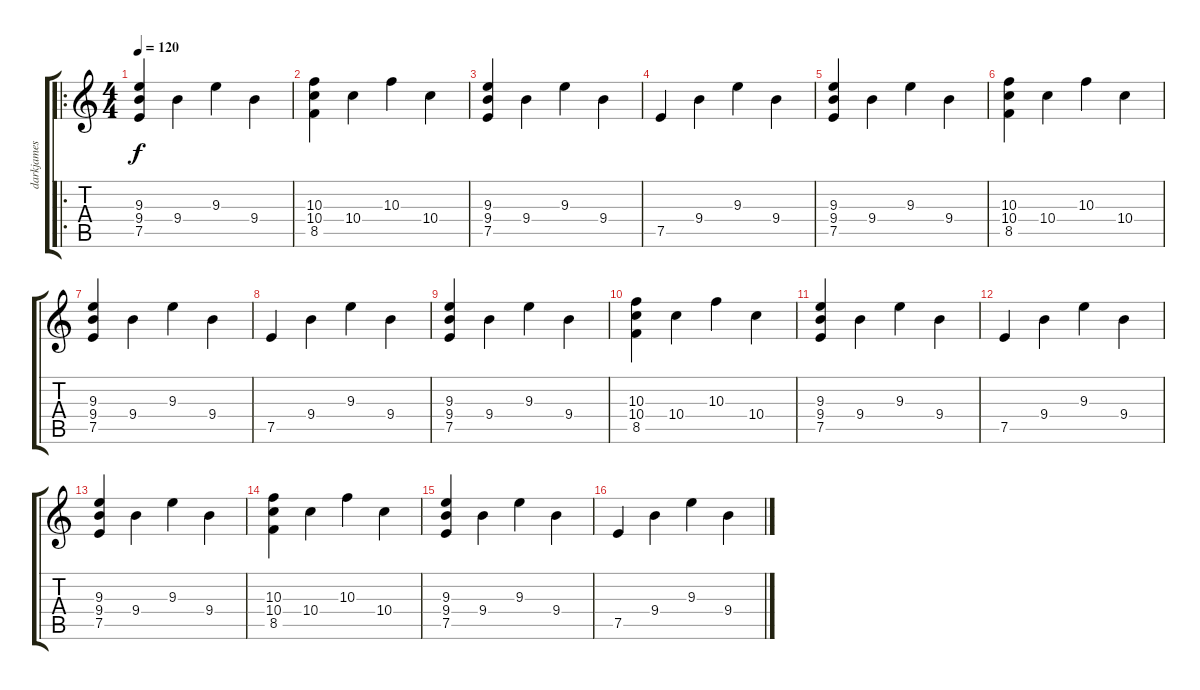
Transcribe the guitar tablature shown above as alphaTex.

\track ("darkjames Guitarra Acustica " "darkjames ") {instrument acousticguitarnylon}
\staff {score tabs}
\tuning (E4 B3 G3 D3 A2 E2) {hide}
\ro
\ts (4 4)
\tempo 120
\clef g2
\ks c
(9.3 9.4 7.5).4{dy f instrument acousticguitarnylon} 9.4.4 9.3.4 9.4.4 |
(10.3 10.4 8.5).4 10.4.4 10.3.4 10.4.4 |
(9.3 9.4 7.5).4 9.4.4 9.3.4 9.4.4 |
7.5.4 9.4.4 9.3.4 9.4.4 |
(9.3 9.4 7.5).4 9.4.4 9.3.4 9.4.4 |
(10.3 10.4 8.5).4 10.4.4 10.3.4 10.4.4 |
(9.3 9.4 7.5).4 9.4.4 9.3.4 9.4.4 |
7.5.4 9.4.4 9.3.4 9.4.4 |
(9.3 9.4 7.5).4 9.4.4 9.3.4 9.4.4 |
(10.3 10.4 8.5).4 10.4.4 10.3.4 10.4.4 |
(9.3 9.4 7.5).4 9.4.4 9.3.4 9.4.4 |
7.5.4 9.4.4 9.3.4 9.4.4 |
(9.3 9.4 7.5).4 9.4.4 9.3.4 9.4.4 |
(10.3 10.4 8.5).4 10.4.4 10.3.4 10.4.4 |
(9.3 9.4 7.5).4 9.4.4 9.3.4 9.4.4 |
7.5.4 9.4.4 9.3.4 9.4.4
